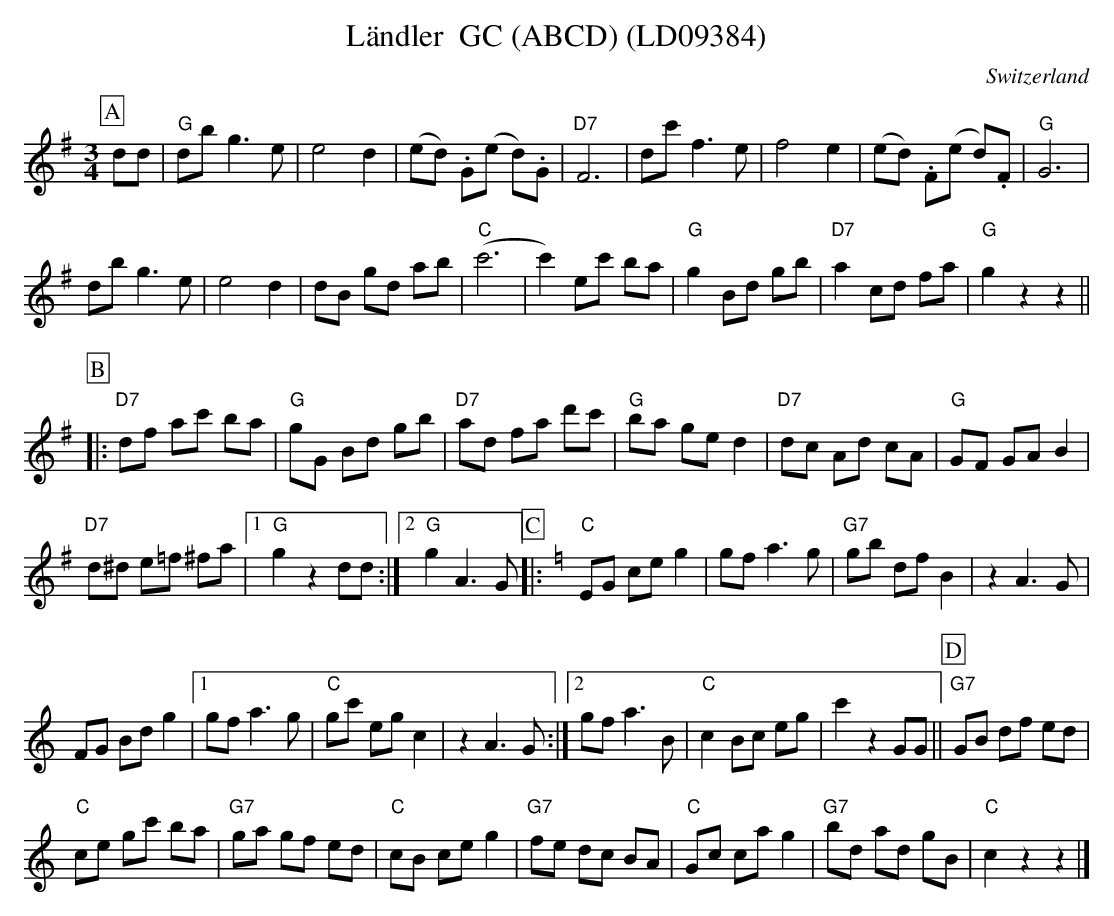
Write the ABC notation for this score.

X:1
T:L\"andler  GC (ABCD) (LD09384)
M:3/4
L:1/8
O:Switzerland
K:G major
[P:A] dd | "G"db g3e | e4d2 | (ed) .G(e d).G | "D7"F6 | dc' f3e | f4e2 | (ed) .F(e d).F | "G"G6 |
db g3e | e4d2 | dB gd ab | ("C"c'6 | c'2) ec' ba | "G"g2 Bd gb | "D7"a2cd fa | "G"g2z2z2 ||
[P:B] |: "D7"df ac' ba | "G"gG Bd gb | "D7"ad fa d'c' | "G"ba ged2 | "D7"dc Ad cA | "G"GF GA B2 |
"D7"d^d e=f ^fa |1 "G"g2z2dd :|2 "G"g2A3G [P:C] |: [K:C] "C"EG ceg2 | gfa3g | "G7"gb dfB2 | z2A3G |
FG Bdg2 |1 gfa3g | "C"gc' egc2 | z2A3G :|2 gf a3B | "C"c2Bc eg | c'2z2GG || [P:D] "G7"GB df ed |
"C"ce gc' ba | "G7"ga gf ed | "C"cB ceg2 | "G7"fe dc BA | "C"Gc cag2 | "G7"bd ad gB | "C"c2z2z2 |]
